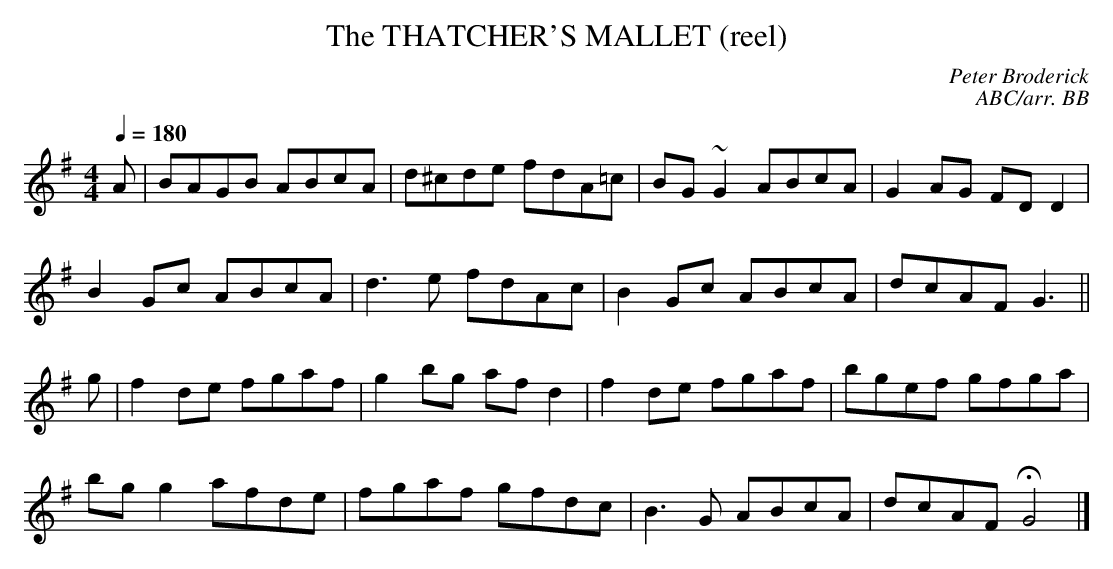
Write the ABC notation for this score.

X:1
T:THATCHER'S MALLET (reel), The
C:Peter Broderick
C:ABC/arr. BB
M:4/4
Q:1/4=180
K:G
A|BAGB ABcA|d^cde fdA=c|BG~G2 ABcA|G2AG FDD2|
B2Gc ABcA|d3e fdAc|B2Gc ABcA|dcAF G3||
g|f2de fgaf|g2bg afd2|f2de fgaf|bgef gfga|
bgg2 afde|fgaf gfdc|B3G ABcA|dcAF HG4|]
